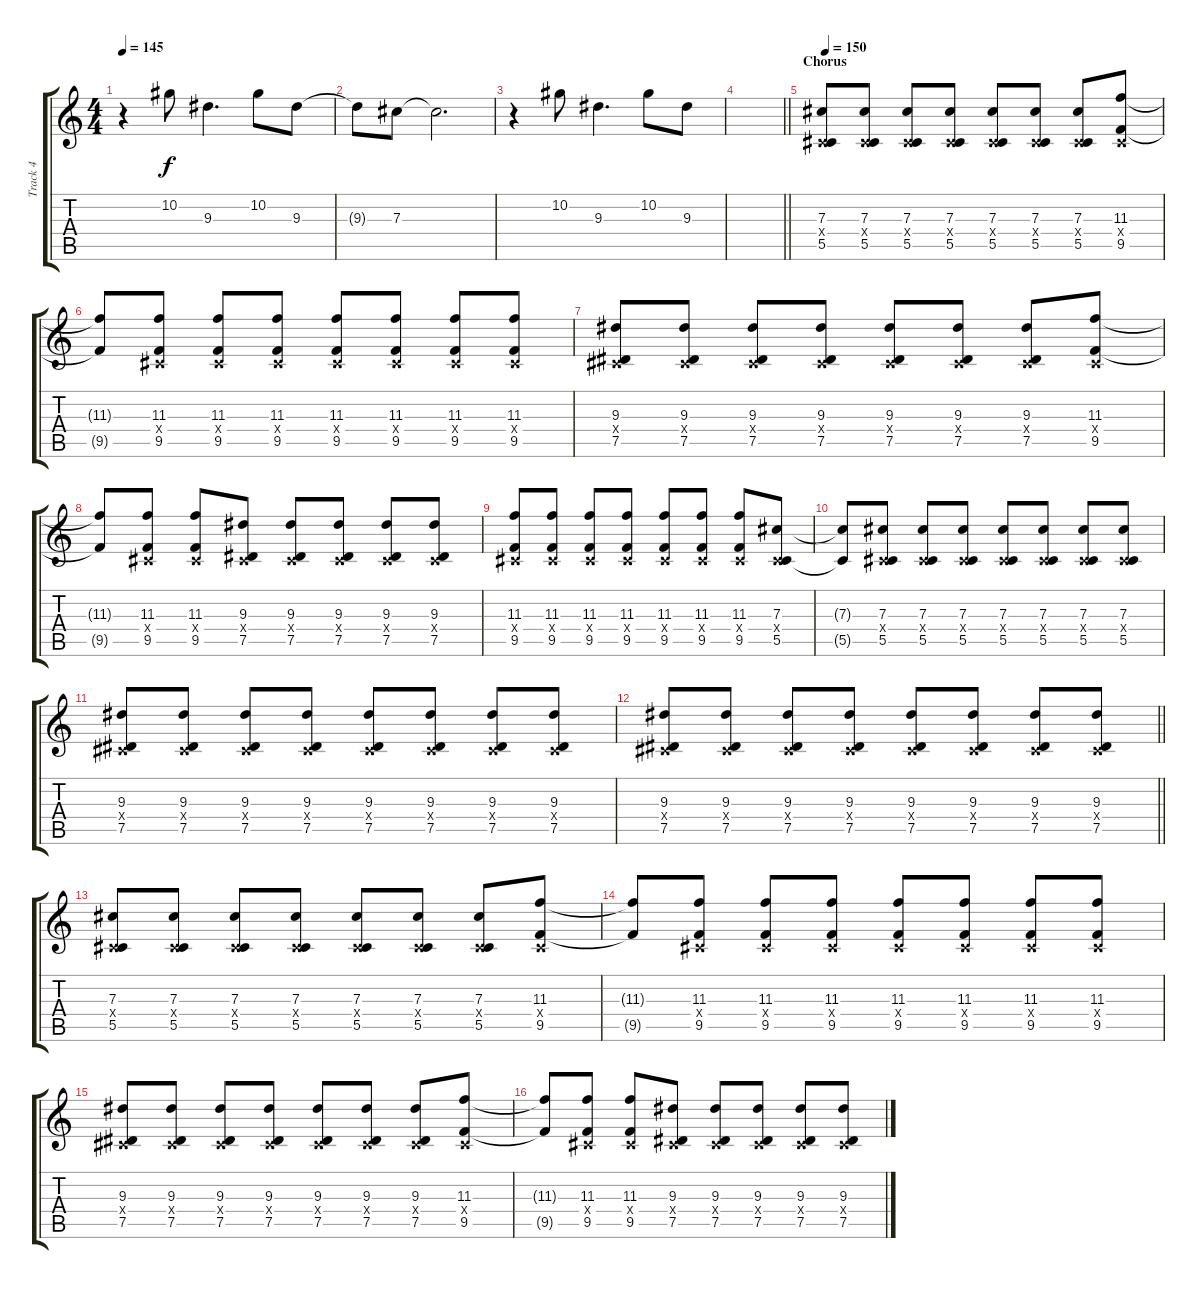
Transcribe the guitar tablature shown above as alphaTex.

\track ("Track 4" "Track 4") {instrument distortionguitar}
\staff {score tabs}
\tuning (Eb4 Bb3 Gb3 Db3 Ab2 Db2) {hide}
\ts (4 4)
\tempo 145
\clef g2
\ks c
r.4{dy f} 10.2.8 9.3.4{d} 10.2.8 9.3.8 |
9.3{t}.8 7.3.8 7.3{t}.2{d} |
r.4 10.2.8 9.3.4{d} 10.2.8 9.3.8 |
\barLineRight lightlight
|
\section ("" "Chorus")
\tempo 150
(7.3 0.4{x} 5.5).8 (7.3 0.4{x} 5.5).8 (7.3 0.4{x} 5.5).8 (7.3 0.4{x} 5.5).8 (7.3 0.4{x} 5.5).8 (7.3 0.4{x} 5.5).8 (7.3 0.4{x} 5.5).8 (11.3 0.4{x} 9.5).8 |
(11.3{t} 9.5{t}).8 (11.3 0.4{x} 9.5).8 (11.3 0.4{x} 9.5).8 (11.3 0.4{x} 9.5).8 (11.3 0.4{x} 9.5).8 (11.3 0.4{x} 9.5).8 (11.3 0.4{x} 9.5).8 (11.3 0.4{x} 9.5).8 |
(9.3 0.4{x} 7.5).8 (9.3 0.4{x} 7.5).8 (9.3 0.4{x} 7.5).8 (9.3 0.4{x} 7.5).8 (9.3 0.4{x} 7.5).8 (9.3 0.4{x} 7.5).8 (9.3 0.4{x} 7.5).8 (11.3 0.4{x} 9.5).8 |
(11.3{t} 9.5{t}).8 (11.3 0.4{x} 9.5).8 (11.3 0.4{x} 9.5).8 (9.3 0.4{x} 7.5).8 (9.3 0.4{x} 7.5).8 (9.3 0.4{x} 7.5).8 (9.3 0.4{x} 7.5).8 (9.3 0.4{x} 7.5).8 |
(11.3 0.4{x} 9.5).8 (11.3 0.4{x} 9.5).8 (11.3 0.4{x} 9.5).8 (11.3 0.4{x} 9.5).8 (11.3 0.4{x} 9.5).8 (11.3 0.4{x} 9.5).8 (11.3 0.4{x} 9.5).8 (7.3 0.4{x} 5.5).8 |
(7.3{t} 5.5{t}).8 (7.3 0.4{x} 5.5).8 (7.3 0.4{x} 5.5).8 (7.3 0.4{x} 5.5).8 (7.3 0.4{x} 5.5).8 (7.3 0.4{x} 5.5).8 (7.3 0.4{x} 5.5).8 (7.3 0.4{x} 5.5).8 |
(9.3 0.4{x} 7.5).8 (9.3 0.4{x} 7.5).8 (9.3 0.4{x} 7.5).8 (9.3 0.4{x} 7.5).8 (9.3 0.4{x} 7.5).8 (9.3 0.4{x} 7.5).8 (9.3 0.4{x} 7.5).8 (9.3 0.4{x} 7.5).8 |
\barLineRight lightlight
(9.3 0.4{x} 7.5).8 (9.3 0.4{x} 7.5).8 (9.3 0.4{x} 7.5).8 (9.3 0.4{x} 7.5).8 (9.3 0.4{x} 7.5).8 (9.3 0.4{x} 7.5).8 (9.3 0.4{x} 7.5).8 (9.3 0.4{x} 7.5).8 |
(7.3 0.4{x} 5.5).8 (7.3 0.4{x} 5.5).8 (7.3 0.4{x} 5.5).8 (7.3 0.4{x} 5.5).8 (7.3 0.4{x} 5.5).8 (7.3 0.4{x} 5.5).8 (7.3 0.4{x} 5.5).8 (11.3 0.4{x} 9.5).8 |
(11.3{t} 9.5{t}).8 (11.3 0.4{x} 9.5).8 (11.3 0.4{x} 9.5).8 (11.3 0.4{x} 9.5).8 (11.3 0.4{x} 9.5).8 (11.3 0.4{x} 9.5).8 (11.3 0.4{x} 9.5).8 (11.3 0.4{x} 9.5).8 |
(9.3 0.4{x} 7.5).8 (9.3 0.4{x} 7.5).8 (9.3 0.4{x} 7.5).8 (9.3 0.4{x} 7.5).8 (9.3 0.4{x} 7.5).8 (9.3 0.4{x} 7.5).8 (9.3 0.4{x} 7.5).8 (11.3 0.4{x} 9.5).8 |
(11.3{t} 9.5{t}).8 (11.3 0.4{x} 9.5).8 (11.3 0.4{x} 9.5).8 (9.3 0.4{x} 7.5).8 (9.3 0.4{x} 7.5).8 (9.3 0.4{x} 7.5).8 (9.3 0.4{x} 7.5).8 (9.3 0.4{x} 7.5).8
